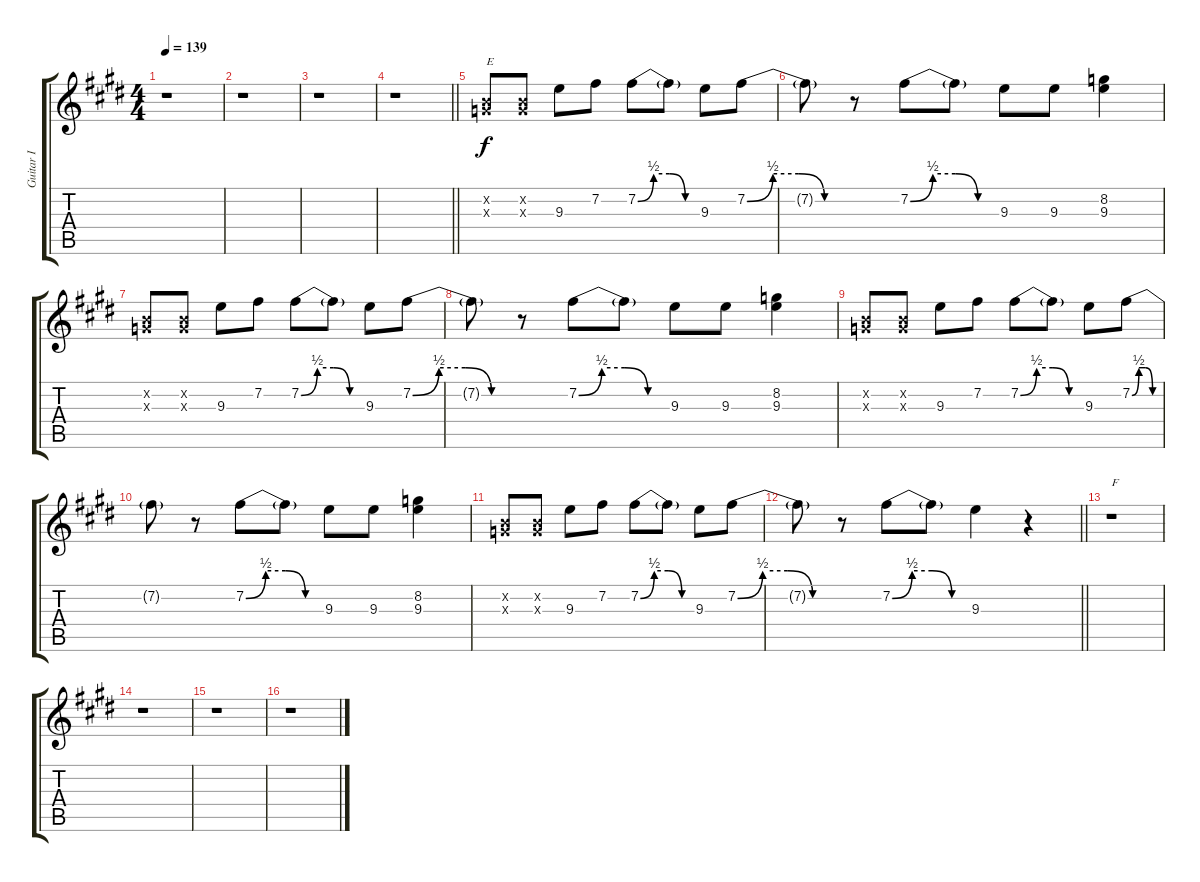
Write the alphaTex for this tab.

\track ("Guitar I" "Guitar I") {instrument overdrivenguitar}
\staff {score tabs}
\tuning (E4 B3 G3 D3 A2 E2) {hide}
\ts (4 4)
\tempo 139
\clef g2
\ks e
r.1{dy f} |
r.1 |
r.1 |
\barLineRight lightlight
r.1 |
(0.2{x} 0.3{x}).8{txt "E"} (0.2{x} 0.3{x}).8 9.3.8 7.2.8 7.2{be (custom 0 0 15 2 30 2 45 0 60 0)}.8 7.2{t}.8 9.3.8 7.2{be (custom 0 0 15 2 30 2 45 0 60 0)}.8 |
7.2{t}.8 r.8 7.2{be (custom 0 0 15 2 30 2 45 0 60 0)}.8 7.2{t}.8 9.3.8 9.3.8 (8.2 9.3).4 |
(0.2{x} 0.3{x}).8 (0.2{x} 0.3{x}).8 9.3.8 7.2.8 7.2{be (custom 0 0 15 2 30 2 45 0 60 0)}.8 7.2{t}.8 9.3.8 7.2{be (custom 0 0 15 2 30 2 45 0 60 0)}.8 |
7.2{t}.8 r.8 7.2{be (custom 0 0 15 2 30 2 45 0 60 0)}.8 7.2{t}.8 9.3.8 9.3.8 (8.2 9.3).4 |
(0.2{x} 0.3{x}).8 (0.2{x} 0.3{x}).8 9.3.8 7.2.8 7.2{be (custom 0 0 15 2 30 2 45 0 60 0)}.8 7.2{t}.8 9.3.8 7.2{be (custom 0 0 15 2 30 2 45 0 60 0)}.8 |
7.2{t}.8 r.8 7.2{be (custom 0 0 15 2 30 2 45 0 60 0)}.8 7.2{t}.8 9.3.8 9.3.8 (8.2 9.3).4 |
(0.2{x} 0.3{x}).8 (0.2{x} 0.3{x}).8 9.3.8 7.2.8 7.2{be (custom 0 0 15 2 30 2 45 0 60 0)}.8 7.2{t}.8 9.3.8 7.2{be (custom 0 0 15 2 30 2 45 0 60 0)}.8 |
\barLineRight lightlight
7.2{t}.8 r.8 7.2{be (custom 0 0 15 2 30 2 45 0 60 0)}.8 7.2{t}.8 9.3.4 r.4 |
r.1{txt "F"} |
r.1 |
r.1 |
r.1
